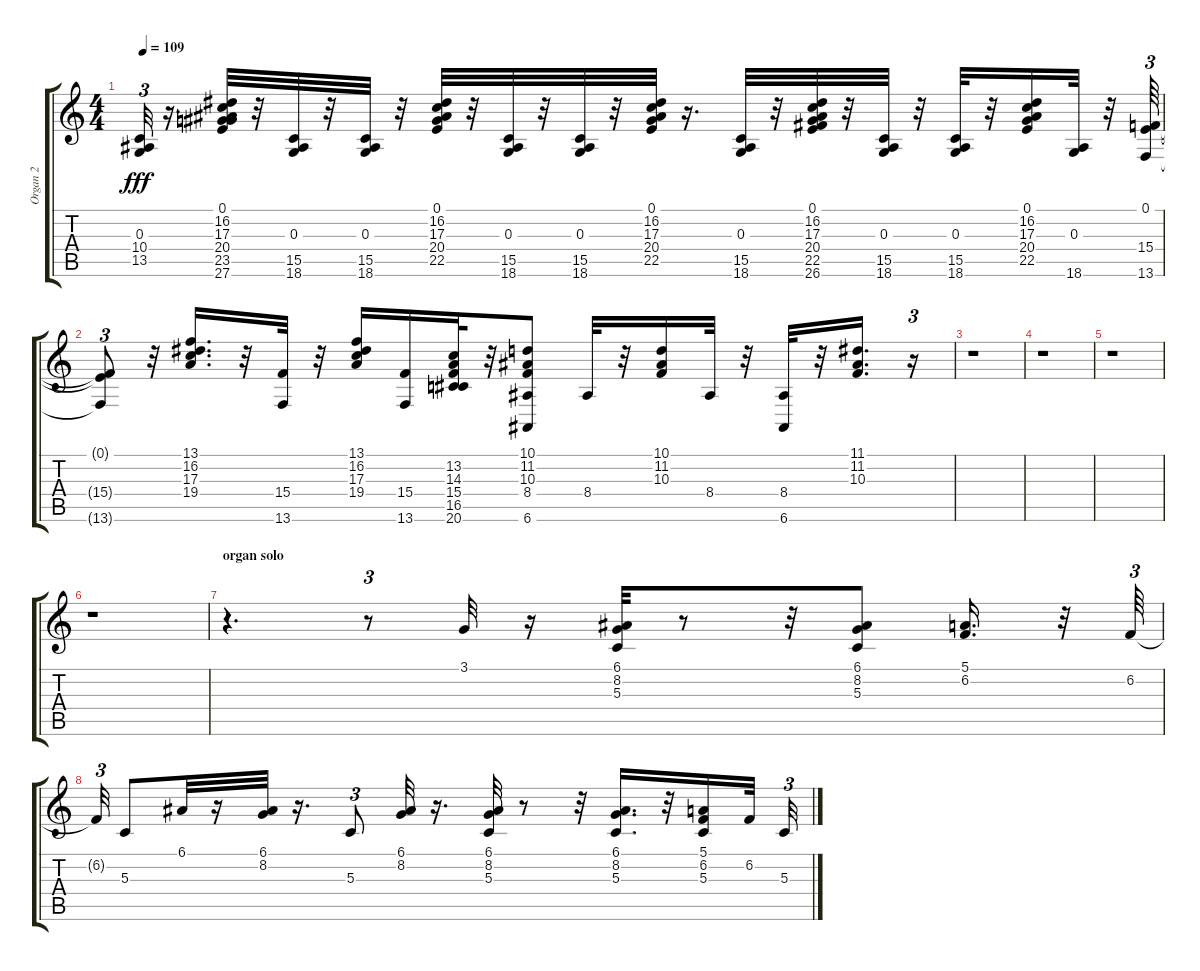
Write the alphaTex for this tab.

\track ("Organ 2" "Organ 2") {instrument rockorgan}
\staff {score tabs}
\tuning (E4 B3 G3 D3 A2 E2) {hide}
\ts (4 4)
\tempo 109
\clef g2
\ks c
(0.3{t} 10.4{t} 13.5{t}).32{tu (3 2) dy fff} r.16{d} (0.1 16.2 17.3 20.4 23.5 27.6).32 r.32 (0.3 15.5 18.6).32 r.32 (0.3 15.5 18.6).32 r.32 (0.1 16.2 17.3 20.4 22.5).32 r.32 (0.3 15.5 18.6).32 r.32 (0.3 15.5 18.6).32 r.32 (0.1 16.2 17.3 20.4 22.5).32 r.16{d} (0.3 15.5 18.6).32 r.32 (0.1 16.2 17.3 20.4 22.5 26.6).32 r.32 (0.3 15.5 18.6).32 r.32 (0.3 15.5 18.6).32 r.32 (0.1 16.2 17.3 20.4 22.5).16 (0.3 18.6).32 r.32 (0.1 15.4 13.6).64{tu (3 2)} |
(0.1{t} 15.4{t} 13.6{t}).8{tu (3 2)} r.32 (13.1 16.2 17.3 19.4).16{d} r.32 (15.4 13.6).32 r.32 (13.1 16.2 17.3 19.4).16 (15.4 13.6).16 (13.2 14.3 15.4 16.5 20.6).32 r.32 (10.1 11.2 10.3 8.4 6.6).8 8.4.32 r.32 (10.1 11.2 10.3).16 8.4.32 r.32 (8.4 6.6).32 r.32 (11.1 11.2 10.3).16{d} r.16{tu (3 2)} |
r.1 |
r.1 |
r.1 |
r.1 |
\section ("" "organ solo")
r.4{d} r.8{tu (3 2)} 3.1.32{balance 16} r.16 (6.1 8.2 5.3).32 r.8 r.32 (6.1 8.2 5.3).8 (5.1 6.2).16{d} r.32 6.2.64{tu (3 2)} |
6.2{t}.32{tu (3 2)} 5.3.8 6.1.32 r.16 (6.1 8.2).32 r.16{d} 5.3.8{tu (3 2)} (6.1 8.2).32 r.16{d} (6.1 8.2 5.3).32 r.8 r.32 (6.1 8.2 5.3).16{d} r.32 (5.1 6.2 5.3).16 6.2.32 5.3.32{tu (3 2)}
